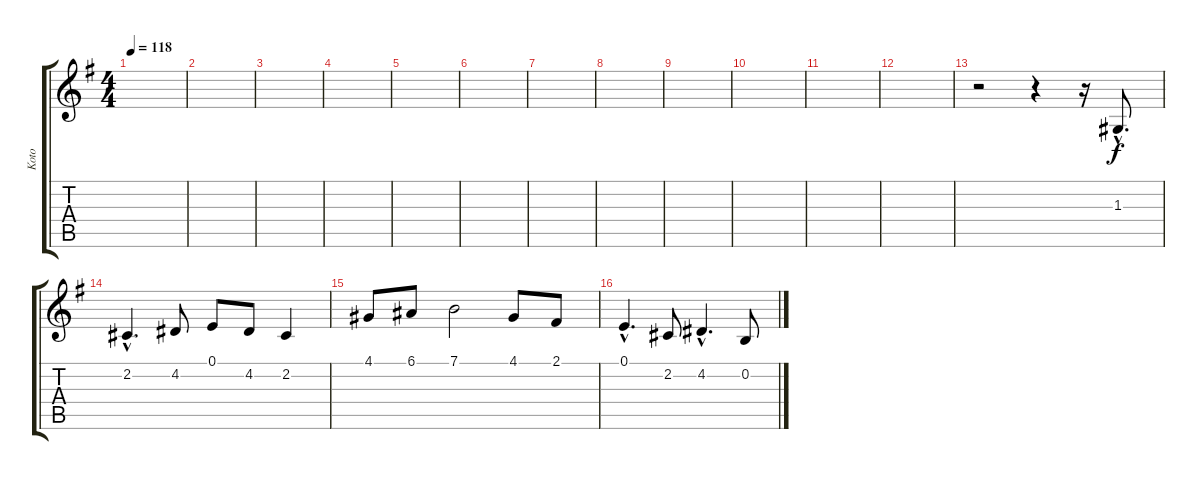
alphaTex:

\track ("Koto" "Koto") {instrument koto}
\staff {score tabs}
\tuning (E4 B3 G3 D3 A2 E2) {hide}
\ts (4 4)
\tempo 118
\clef g2
\ks eminor
|
|
|
|
|
|
|
|
|
|
|
|
r.2 r.4 r.16 1.3{hac}.8{d} |
2.2{hac}.4{d} 4.2.8 0.1.8 4.2.8 2.2.4 |
4.1.8 6.1.8 7.1.2 4.1.8 2.1.8 |
0.1{hac}.4{d} 2.2.8 4.2{hac}.4{d} 0.2.8
